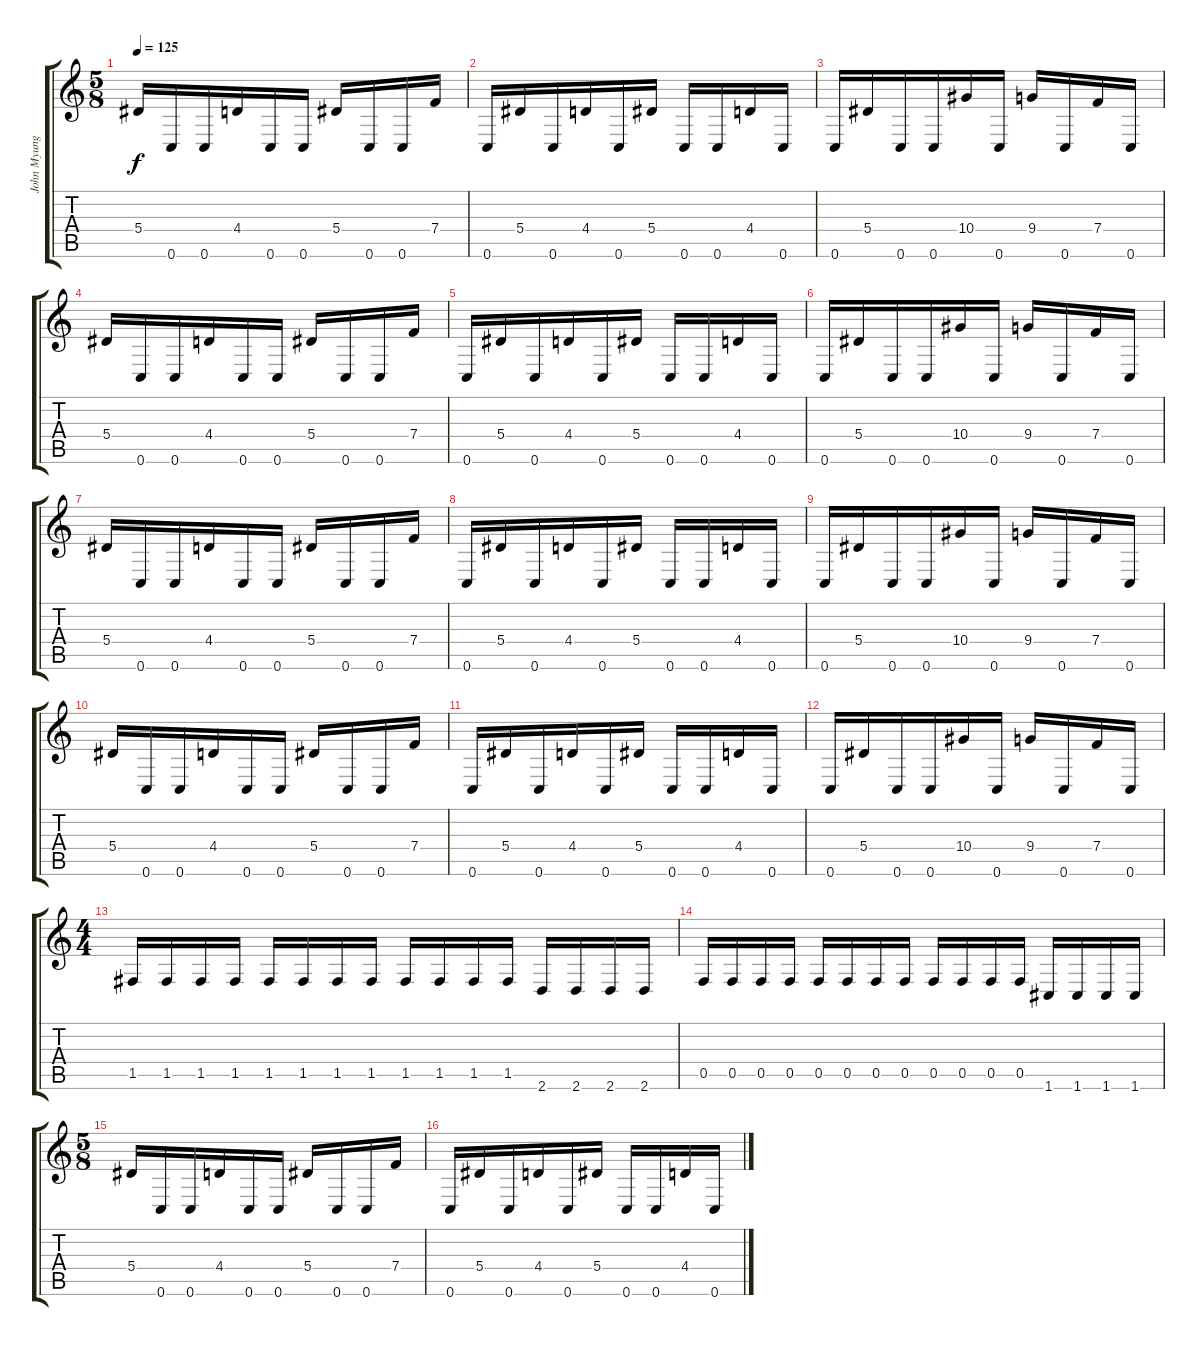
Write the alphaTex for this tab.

\track ("John Myung" "John Myung") {instrument electricbassfinger}
\staff {score tabs}
\tuning (C4 Ab3 Eb3 Bb2 F2 C2) {hide}
\ts (5 8)
\tempo 125
\clef g2
\ks c
5.4.16{dy f instrument electricbassfinger} 0.6.16 0.6.16 4.4.16 0.6.16 0.6.16 5.4.16 0.6.16 0.6.16 7.4.16 |
0.6.16 5.4.16 0.6.16 4.4.16 0.6.16 5.4.16 0.6.16 0.6.16 4.4.16 0.6.16 |
0.6.16 5.4.16 0.6.16 0.6.16 10.4.16 0.6.16 9.4.16 0.6.16 7.4.16 0.6.16 |
5.4.16 0.6.16 0.6.16 4.4.16 0.6.16 0.6.16 5.4.16 0.6.16 0.6.16 7.4.16 |
0.6.16 5.4.16 0.6.16 4.4.16 0.6.16 5.4.16 0.6.16 0.6.16 4.4.16 0.6.16 |
0.6.16 5.4.16 0.6.16 0.6.16 10.4.16 0.6.16 9.4.16 0.6.16 7.4.16 0.6.16 |
5.4.16 0.6.16 0.6.16 4.4.16 0.6.16 0.6.16 5.4.16 0.6.16 0.6.16 7.4.16 |
0.6.16 5.4.16 0.6.16 4.4.16 0.6.16 5.4.16 0.6.16 0.6.16 4.4.16 0.6.16 |
0.6.16 5.4.16 0.6.16 0.6.16 10.4.16 0.6.16 9.4.16 0.6.16 7.4.16 0.6.16 |
5.4.16 0.6.16 0.6.16 4.4.16 0.6.16 0.6.16 5.4.16 0.6.16 0.6.16 7.4.16 |
0.6.16 5.4.16 0.6.16 4.4.16 0.6.16 5.4.16 0.6.16 0.6.16 4.4.16 0.6.16 |
0.6.16 5.4.16 0.6.16 0.6.16 10.4.16 0.6.16 9.4.16 0.6.16 7.4.16 0.6.16 |
\ts (4 4)
1.5.16 1.5.16 1.5.16 1.5.16 1.5.16 1.5.16 1.5.16 1.5.16 1.5.16 1.5.16 1.5.16 1.5.16 2.6.16 2.6.16 2.6.16 2.6.16 |
0.5.16 0.5.16 0.5.16 0.5.16 0.5.16 0.5.16 0.5.16 0.5.16 0.5.16 0.5.16 0.5.16 0.5.16 1.6.16 1.6.16 1.6.16 1.6.16 |
\ts (5 8)
5.4.16 0.6.16 0.6.16 4.4.16 0.6.16 0.6.16 5.4.16 0.6.16 0.6.16 7.4.16 |
0.6.16 5.4.16 0.6.16 4.4.16 0.6.16 5.4.16 0.6.16 0.6.16 4.4.16 0.6.16
